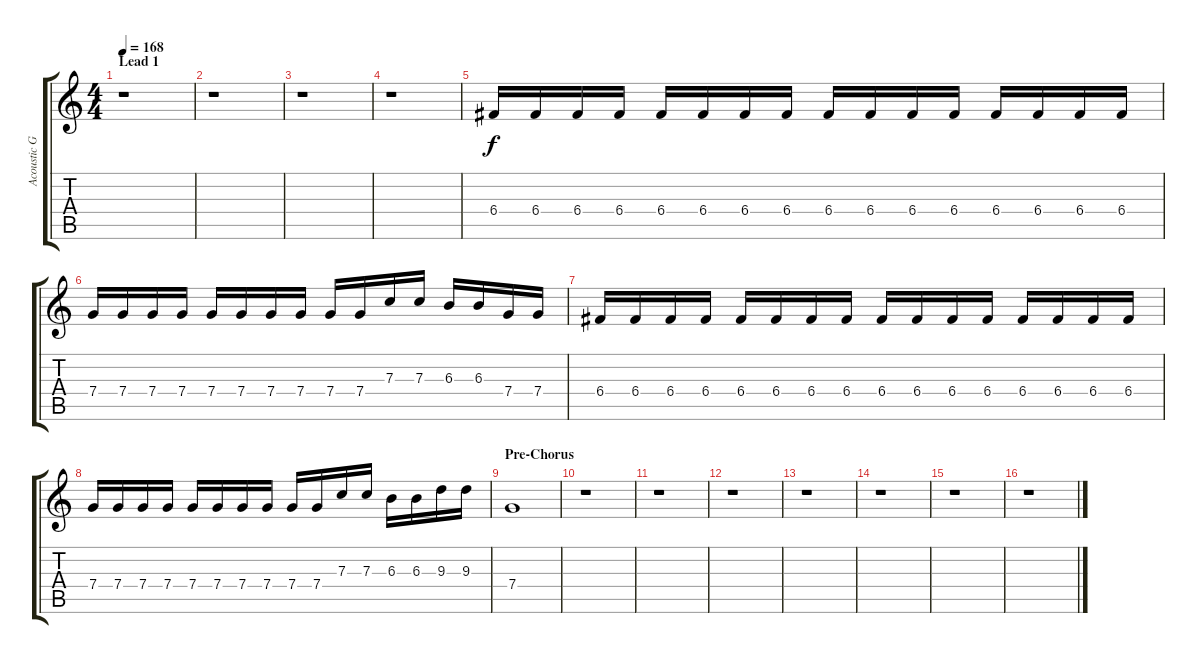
\track ("Acoustic Guitar" "Acoustic G") {instrument acousticguitarsteel}
\staff {score tabs}
\tuning (D4 A3 F3 C3 G2 D2) {hide}
\ts (4 4)
\section ("" "Lead 1")
\tempo 168
\clef g2
\ks c
r.1{dy f} |
r.1 |
r.1 |
r.1 |
6.4.16{instrument distortionguitar} 6.4.16 6.4.16 6.4.16 6.4.16 6.4.16 6.4.16 6.4.16 6.4.16 6.4.16 6.4.16 6.4.16 6.4.16 6.4.16 6.4.16 6.4.16 |
7.4.16 7.4.16 7.4.16 7.4.16 7.4.16 7.4.16 7.4.16 7.4.16 7.4.16 7.4.16 7.3.16 7.3.16 6.3.16 6.3.16 7.4.16 7.4.16 |
6.4.16 6.4.16 6.4.16 6.4.16 6.4.16 6.4.16 6.4.16 6.4.16 6.4.16 6.4.16 6.4.16 6.4.16 6.4.16 6.4.16 6.4.16 6.4.16 |
7.4.16 7.4.16 7.4.16 7.4.16 7.4.16 7.4.16 7.4.16 7.4.16 7.4.16 7.4.16 7.3.16 7.3.16 6.3.16 6.3.16 9.3.16 9.3.16 |
\section ("" "Pre-Chorus")
7.4.1 |
r.1 |
r.1 |
r.1 |
r.1 |
r.1 |
r.1 |
r.1
